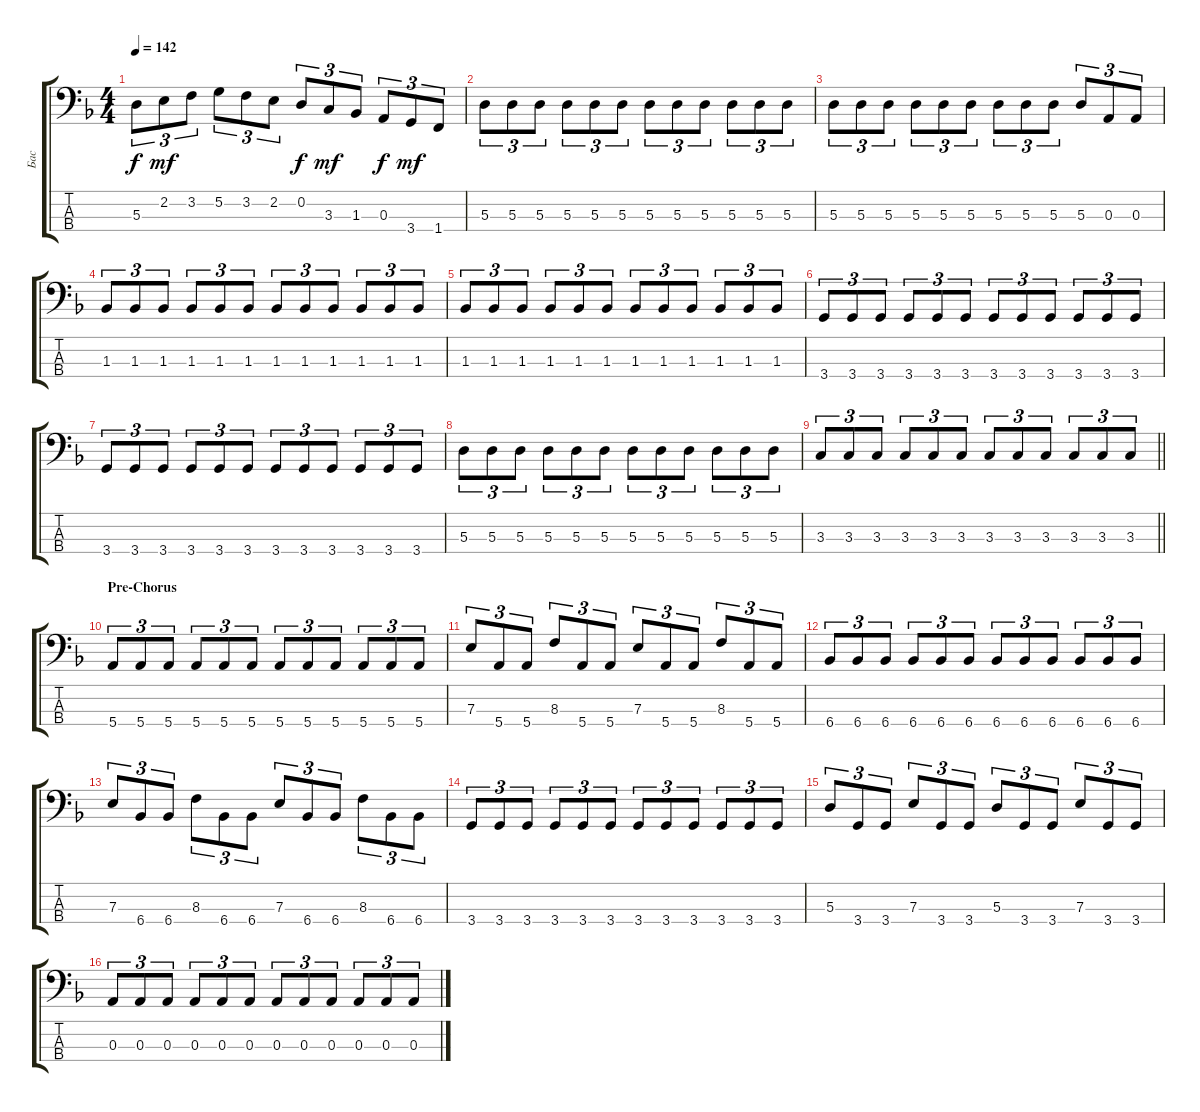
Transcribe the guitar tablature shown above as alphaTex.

\track ("Бас" "Бас") {instrument electricbassfinger}
\staff {score tabs}
\tuning (G2 D2 A1 E1) {hide}
\ts (4 4)
\tempo 142
\clef f4
\ks dminor
5.3{t}.8{tu (3 2) dy f} 2.2.8{tu (3 2) dy mf} 3.2.8{tu (3 2)} 5.2.8{tu (3 2)} 3.2.8{tu (3 2)} 2.2.8{tu (3 2)} 0.2.8{tu (3 2) dy f} 3.3.8{tu (3 2) dy mf} 1.3.8{tu (3 2)} 0.3.8{tu (3 2) dy f} 3.4.8{tu (3 2) dy mf} 1.4.8{tu (3 2)} |
5.3.8{tu (3 2)} 5.3.8{tu (3 2)} 5.3.8{tu (3 2)} 5.3.8{tu (3 2)} 5.3.8{tu (3 2)} 5.3.8{tu (3 2)} 5.3.8{tu (3 2)} 5.3.8{tu (3 2)} 5.3.8{tu (3 2)} 5.3.8{tu (3 2)} 5.3.8{tu (3 2)} 5.3.8{tu (3 2)} |
5.3.8{tu (3 2)} 5.3.8{tu (3 2)} 5.3.8{tu (3 2)} 5.3.8{tu (3 2)} 5.3.8{tu (3 2)} 5.3.8{tu (3 2)} 5.3.8{tu (3 2)} 5.3.8{tu (3 2)} 5.3.8{tu (3 2)} 5.3.8{tu (3 2)} 0.3.8{tu (3 2)} 0.3.8{tu (3 2)} |
1.3.8{tu (3 2)} 1.3.8{tu (3 2)} 1.3.8{tu (3 2)} 1.3.8{tu (3 2)} 1.3.8{tu (3 2)} 1.3.8{tu (3 2)} 1.3.8{tu (3 2)} 1.3.8{tu (3 2)} 1.3.8{tu (3 2)} 1.3.8{tu (3 2)} 1.3.8{tu (3 2)} 1.3.8{tu (3 2)} |
1.3.8{tu (3 2)} 1.3.8{tu (3 2)} 1.3.8{tu (3 2)} 1.3.8{tu (3 2)} 1.3.8{tu (3 2)} 1.3.8{tu (3 2)} 1.3.8{tu (3 2)} 1.3.8{tu (3 2)} 1.3.8{tu (3 2)} 1.3.8{tu (3 2)} 1.3.8{tu (3 2)} 1.3.8{tu (3 2)} |
3.4.8{tu (3 2)} 3.4.8{tu (3 2)} 3.4.8{tu (3 2)} 3.4.8{tu (3 2)} 3.4.8{tu (3 2)} 3.4.8{tu (3 2)} 3.4.8{tu (3 2)} 3.4.8{tu (3 2)} 3.4.8{tu (3 2)} 3.4.8{tu (3 2)} 3.4.8{tu (3 2)} 3.4.8{tu (3 2)} |
3.4.8{tu (3 2)} 3.4.8{tu (3 2)} 3.4.8{tu (3 2)} 3.4.8{tu (3 2)} 3.4.8{tu (3 2)} 3.4.8{tu (3 2)} 3.4.8{tu (3 2)} 3.4.8{tu (3 2)} 3.4.8{tu (3 2)} 3.4.8{tu (3 2)} 3.4.8{tu (3 2)} 3.4.8{tu (3 2)} |
5.3.8{tu (3 2)} 5.3.8{tu (3 2)} 5.3.8{tu (3 2)} 5.3.8{tu (3 2)} 5.3.8{tu (3 2)} 5.3.8{tu (3 2)} 5.3.8{tu (3 2)} 5.3.8{tu (3 2)} 5.3.8{tu (3 2)} 5.3.8{tu (3 2)} 5.3.8{tu (3 2)} 5.3.8{tu (3 2)} |
\barLineRight lightlight
3.3.8{tu (3 2)} 3.3.8{tu (3 2)} 3.3.8{tu (3 2)} 3.3.8{tu (3 2)} 3.3.8{tu (3 2)} 3.3.8{tu (3 2)} 3.3.8{tu (3 2)} 3.3.8{tu (3 2)} 3.3.8{tu (3 2)} 3.3.8{tu (3 2)} 3.3.8{tu (3 2)} 3.3.8{tu (3 2)} |
\section ("" "Pre-Chorus")
5.4.8{tu (3 2)} 5.4.8{tu (3 2)} 5.4.8{tu (3 2)} 5.4.8{tu (3 2)} 5.4.8{tu (3 2)} 5.4.8{tu (3 2)} 5.4.8{tu (3 2)} 5.4.8{tu (3 2)} 5.4.8{tu (3 2)} 5.4.8{tu (3 2)} 5.4.8{tu (3 2)} 5.4.8{tu (3 2)} |
7.3.8{tu (3 2)} 5.4.8{tu (3 2)} 5.4.8{tu (3 2)} 8.3.8{tu (3 2)} 5.4.8{tu (3 2)} 5.4.8{tu (3 2)} 7.3.8{tu (3 2)} 5.4.8{tu (3 2)} 5.4.8{tu (3 2)} 8.3.8{tu (3 2)} 5.4.8{tu (3 2)} 5.4.8{tu (3 2)} |
6.4.8{tu (3 2)} 6.4.8{tu (3 2)} 6.4.8{tu (3 2)} 6.4.8{tu (3 2)} 6.4.8{tu (3 2)} 6.4.8{tu (3 2)} 6.4.8{tu (3 2)} 6.4.8{tu (3 2)} 6.4.8{tu (3 2)} 6.4.8{tu (3 2)} 6.4.8{tu (3 2)} 6.4.8{tu (3 2)} |
7.3.8{tu (3 2)} 6.4.8{tu (3 2)} 6.4.8{tu (3 2)} 8.3.8{tu (3 2)} 6.4.8{tu (3 2)} 6.4.8{tu (3 2)} 7.3.8{tu (3 2)} 6.4.8{tu (3 2)} 6.4.8{tu (3 2)} 8.3.8{tu (3 2)} 6.4.8{tu (3 2)} 6.4.8{tu (3 2)} |
3.4.8{tu (3 2)} 3.4.8{tu (3 2)} 3.4.8{tu (3 2)} 3.4.8{tu (3 2)} 3.4.8{tu (3 2)} 3.4.8{tu (3 2)} 3.4.8{tu (3 2)} 3.4.8{tu (3 2)} 3.4.8{tu (3 2)} 3.4.8{tu (3 2)} 3.4.8{tu (3 2)} 3.4.8{tu (3 2)} |
5.3.8{tu (3 2)} 3.4.8{tu (3 2)} 3.4.8{tu (3 2)} 7.3.8{tu (3 2)} 3.4.8{tu (3 2)} 3.4.8{tu (3 2)} 5.3.8{tu (3 2)} 3.4.8{tu (3 2)} 3.4.8{tu (3 2)} 7.3.8{tu (3 2)} 3.4.8{tu (3 2)} 3.4.8{tu (3 2)} |
0.3.8{tu (3 2)} 0.3.8{tu (3 2)} 0.3.8{tu (3 2)} 0.3.8{tu (3 2)} 0.3.8{tu (3 2)} 0.3.8{tu (3 2)} 0.3.8{tu (3 2)} 0.3.8{tu (3 2)} 0.3.8{tu (3 2)} 0.3.8{tu (3 2)} 0.3.8{tu (3 2)} 0.3.8{tu (3 2)}
